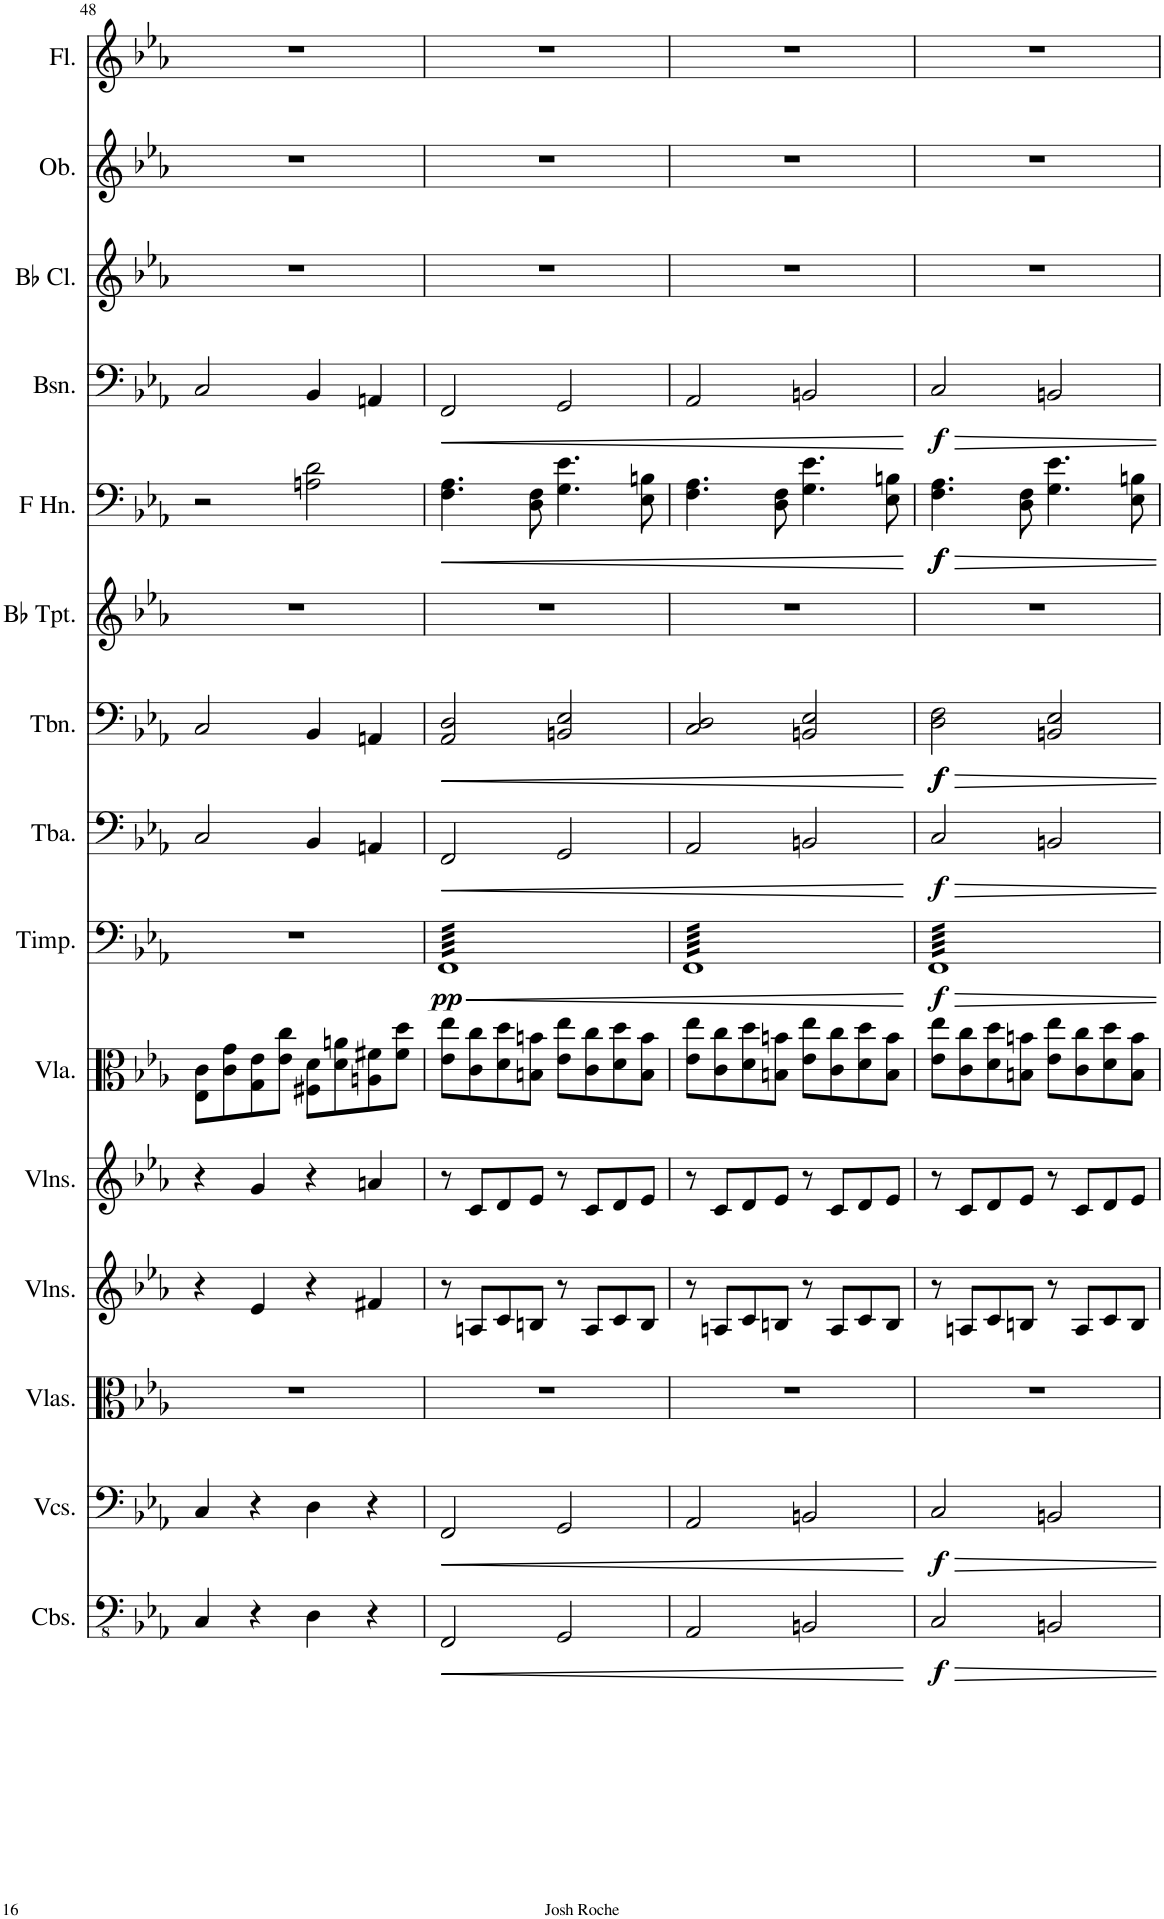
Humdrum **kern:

**kern	**dynam	**kern	**dynam	**kern	**kern	**kern	**kern	**kern	**dynam	**kern	**dynam	**kern	**dynam	**kern	**kern	**dynam	**kern	**dynam	**kern	**kern	**kern
*part15	*part15	*part14	*part14	*part13	*part12	*part11	*part10	*part9	*part9	*part8	*part8	*part7	*part7	*part6	*part5	*part5	*part4	*part4	*part3	*part2	*part1
*staff15	*staff15	*staff14	*staff14	*staff13	*staff12	*staff11	*staff10	*staff9	*staff9	*staff8	*staff8	*staff7	*staff7	*staff6	*staff5	*staff5	*staff4	*staff4	*staff3	*staff2	*staff1
*I"Contrabasses	*	*I"Violoncellos	*	*I"Violas	*I"Violins	*I"Violins	*I"Viola	*I"Timpani	*	*I"Tuba	*	*I"Trombone	*	*I"Bb Trumpet	*I"Horn in F	*	*I"Bassoon	*	*I"Bb Clarinet	*I"Oboe	*I"Flute
*I'Cbs.	*	*I'Vcs.	*	*I'Vlas.	*I'Vlns.	*I'Vlns.	*I'Vla.	*I'Timp.	*	*I'Tba.	*	*I'Tbn.	*	*I'Bb Tpt.	*	*	*I'Bsn.	*	*I'Bb Cl.	*I'Ob.	*I'Fl.
!!LO:PB:g=z
*clefFv4	*	*clefF4	*	*clefC3	*clefG2	*clefG2	*clefC3	*clefF4	*	*clefF4	*	*clefF4	*	*clefG2	*clefF4	*	*clefF4	*	*clefG2	*clefG2	*clefG2
*	*	*	*	*	*	*	*	*	*	*	*	*	*	*ITrd1c2	*ITrd4c7	*	*	*	*ITrd1c2	*	*
*k[b-e-a-]	*	*k[b-e-a-]	*	*k[b-e-a-]	*k[b-e-a-]	*k[b-e-a-]	*k[b-e-a-]	*k[b-e-a-]	*	*k[b-e-a-]	*	*k[b-e-a-]	*	*k[b-e-a-]	*k[b-e-a-]	*	*k[b-e-a-]	*	*k[b-e-a-]	*k[b-e-a-]	*k[b-e-a-]
*M4/4	*	*M4/4	*	*M4/4	*M4/4	*M4/4	*M4/4	*M4/4	*	*M4/4	*	*M4/4	*	*M4/4	*M4/4	*	*M4/4	*	*M4/4	*M4/4	*M4/4
=48	=48	=48	=48	=48	=48	=48	=48	=48	=48	=48	=48	=48	=48	=48	=48	=48	=48	=48	=48	=48	=48
4CC/	.	4C/	.	1r	4r	4r	8E-\ 8c\L	1r	.	2C/	.	2C/	.	1r	2r	.	2C/	.	1r	1r	1r
.	.	.	.	.	.	.	8c\ 8g\	.	.	.	.	.	.	.	.	.	.	.	.	.	.
4r	.	4r	.	.	4e-/	4g/	8G\ 8e-\	.	.	.	.	.	.	.	.	.	.	.	.	.	.
.	.	.	.	.	.	.	8e-\ 8cc\J	.	.	.	.	.	.	.	.	.	.	.	.	.	.
4DD\	.	4D\	.	.	4r	4r	8F#X\ 8d\L	.	.	4BB-/	.	4BB-/	.	.	2An\ 2d\	.	4BB-/	.	.	.	.
.	.	.	.	.	.	.	8d\ 8an\	.	.	.	.	.	.	.	.	.	.	.	.	.	.
4r	.	4r	.	.	4f#X/	4an/	8An\ 8f#X\	.	.	4AAn/	.	4AAn/	.	.	.	.	4AAn/	.	.	.	.
.	.	.	.	.	.	.	8f#\ 8dd\J	.	.	.	.	.	.	.	.	.	.	.	.	.	.
=49	=49	=49	=49	=49	=49	=49	=49	=49	=49	=49	=49	=49	=49	=49	=49	=49	=49	=49	=49	=49	=49
!	!LO:HP:b	!	!LO:HP:b	!	!	!	!	!	!LO:HP:b	!	!LO:HP:b	!	!LO:HP:b	!	!	!LO:HP:b	!	!LO:HP:b	!	!	!
!	!	!	!	!	!	!	!	!	!LO:DY:n=1:b	!	!	!	!	!	!	!	!	!	!	!	!
*	*	*	*	*	*	*	*	*tremolo	*	*	*	*	*	*	*	*	*	*	*	*	*
2FFF/	<	2FF/	<	1r	8r	8r	8e-\ 8ee-\L	64FFLLLL	< pp	2FF/	<	2AA-/ 2D/	<	1r	4.F\ 4.A-\	<	2FF/	<	1r	1r	1r
.	.	.	.	.	.	.	.	64FF	.	.	.	.	.	.	.	.	.	.	.	.	.
.	.	.	.	.	.	.	.	64FF	.	.	.	.	.	.	.	.	.	.	.	.	.
.	.	.	.	.	.	.	.	64FF	.	.	.	.	.	.	.	.	.	.	.	.	.
.	.	.	.	.	.	.	.	64FF	.	.	.	.	.	.	.	.	.	.	.	.	.
.	.	.	.	.	.	.	.	64FF	.	.	.	.	.	.	.	.	.	.	.	.	.
.	.	.	.	.	.	.	.	64FF	.	.	.	.	.	.	.	.	.	.	.	.	.
.	.	.	.	.	.	.	.	64FF	.	.	.	.	.	.	.	.	.	.	.	.	.
.	.	.	.	.	8An/L	8c/L	8c\ 8cc\	64FF	.	.	.	.	.	.	.	.	.	.	.	.	.
.	.	.	.	.	.	.	.	64FF	.	.	.	.	.	.	.	.	.	.	.	.	.
.	.	.	.	.	.	.	.	64FF	.	.	.	.	.	.	.	.	.	.	.	.	.
.	.	.	.	.	.	.	.	64FF	.	.	.	.	.	.	.	.	.	.	.	.	.
.	.	.	.	.	.	.	.	64FF	.	.	.	.	.	.	.	.	.	.	.	.	.
.	.	.	.	.	.	.	.	64FF	.	.	.	.	.	.	.	.	.	.	.	.	.
.	.	.	.	.	.	.	.	64FF	.	.	.	.	.	.	.	.	.	.	.	.	.
.	.	.	.	.	.	.	.	64FF	.	.	.	.	.	.	.	.	.	.	.	.	.
.	.	.	.	.	8c/	8d/	8d\ 8dd\	64FF	.	.	.	.	.	.	.	.	.	.	.	.	.
.	.	.	.	.	.	.	.	64FF	.	.	.	.	.	.	.	.	.	.	.	.	.
.	.	.	.	.	.	.	.	64FF	.	.	.	.	.	.	.	.	.	.	.	.	.
.	.	.	.	.	.	.	.	64FF	.	.	.	.	.	.	.	.	.	.	.	.	.
.	.	.	.	.	.	.	.	64FF	.	.	.	.	.	.	.	.	.	.	.	.	.
.	.	.	.	.	.	.	.	64FF	.	.	.	.	.	.	.	.	.	.	.	.	.
.	.	.	.	.	.	.	.	64FF	.	.	.	.	.	.	.	.	.	.	.	.	.
.	.	.	.	.	.	.	.	64FF	.	.	.	.	.	.	.	.	.	.	.	.	.
.	.	.	.	.	8Bn/J	8e-/J	8Bn\ 8bn\J	64FF	.	.	.	.	.	.	8D\ 8F\	.	.	.	.	.	.
.	.	.	.	.	.	.	.	64FF	.	.	.	.	.	.	.	.	.	.	.	.	.
.	.	.	.	.	.	.	.	64FF	.	.	.	.	.	.	.	.	.	.	.	.	.
.	.	.	.	.	.	.	.	64FF	.	.	.	.	.	.	.	.	.	.	.	.	.
.	.	.	.	.	.	.	.	64FF	.	.	.	.	.	.	.	.	.	.	.	.	.
.	.	.	.	.	.	.	.	64FF	.	.	.	.	.	.	.	.	.	.	.	.	.
.	.	.	.	.	.	.	.	64FF	.	.	.	.	.	.	.	.	.	.	.	.	.
.	.	.	.	.	.	.	.	64FF	.	.	.	.	.	.	.	.	.	.	.	.	.
2GGG/	.	2GG/	.	.	8r	8r	8e-\ 8ee-\L	64FF	.	2GG/	.	2BBn/ 2E-/	.	.	4.G\ 4.e-\	.	2GG/	.	.	.	.
.	.	.	.	.	.	.	.	64FF	.	.	.	.	.	.	.	.	.	.	.	.	.
.	.	.	.	.	.	.	.	64FF	.	.	.	.	.	.	.	.	.	.	.	.	.
.	.	.	.	.	.	.	.	64FF	.	.	.	.	.	.	.	.	.	.	.	.	.
.	.	.	.	.	.	.	.	64FF	.	.	.	.	.	.	.	.	.	.	.	.	.
.	.	.	.	.	.	.	.	64FF	.	.	.	.	.	.	.	.	.	.	.	.	.
.	.	.	.	.	.	.	.	64FF	.	.	.	.	.	.	.	.	.	.	.	.	.
.	.	.	.	.	.	.	.	64FF	.	.	.	.	.	.	.	.	.	.	.	.	.
.	.	.	.	.	8A/L	8c/L	8c\ 8cc\	64FF	.	.	.	.	.	.	.	.	.	.	.	.	.
.	.	.	.	.	.	.	.	64FF	.	.	.	.	.	.	.	.	.	.	.	.	.
.	.	.	.	.	.	.	.	64FF	.	.	.	.	.	.	.	.	.	.	.	.	.
.	.	.	.	.	.	.	.	64FF	.	.	.	.	.	.	.	.	.	.	.	.	.
.	.	.	.	.	.	.	.	64FF	.	.	.	.	.	.	.	.	.	.	.	.	.
.	.	.	.	.	.	.	.	64FF	.	.	.	.	.	.	.	.	.	.	.	.	.
.	.	.	.	.	.	.	.	64FF	.	.	.	.	.	.	.	.	.	.	.	.	.
.	.	.	.	.	.	.	.	64FF	.	.	.	.	.	.	.	.	.	.	.	.	.
.	.	.	.	.	8c/	8d/	8d\ 8dd\	64FF	.	.	.	.	.	.	.	.	.	.	.	.	.
.	.	.	.	.	.	.	.	64FF	.	.	.	.	.	.	.	.	.	.	.	.	.
.	.	.	.	.	.	.	.	64FF	.	.	.	.	.	.	.	.	.	.	.	.	.
.	.	.	.	.	.	.	.	64FF	.	.	.	.	.	.	.	.	.	.	.	.	.
.	.	.	.	.	.	.	.	64FF	.	.	.	.	.	.	.	.	.	.	.	.	.
.	.	.	.	.	.	.	.	64FF	.	.	.	.	.	.	.	.	.	.	.	.	.
.	.	.	.	.	.	.	.	64FF	.	.	.	.	.	.	.	.	.	.	.	.	.
.	.	.	.	.	.	.	.	64FF	.	.	.	.	.	.	.	.	.	.	.	.	.
.	.	.	.	.	8B/J	8e-/J	8B\ 8b\J	64FF	.	.	.	.	.	.	8E-\ 8Bn\	.	.	.	.	.	.
.	.	.	.	.	.	.	.	64FF	.	.	.	.	.	.	.	.	.	.	.	.	.
.	.	.	.	.	.	.	.	64FF	.	.	.	.	.	.	.	.	.	.	.	.	.
.	.	.	.	.	.	.	.	64FF	.	.	.	.	.	.	.	.	.	.	.	.	.
.	.	.	.	.	.	.	.	64FF	.	.	.	.	.	.	.	.	.	.	.	.	.
.	.	.	.	.	.	.	.	64FF	.	.	.	.	.	.	.	.	.	.	.	.	.
.	.	.	.	.	.	.	.	64FF	.	.	.	.	.	.	.	.	.	.	.	.	.
.	.	.	.	.	.	.	.	64FFJJJJ	.	.	.	.	.	.	.	.	.	.	.	.	.
=50	=50	=50	=50	=50	=50	=50	=50	=50	=50	=50	=50	=50	=50	=50	=50	=50	=50	=50	=50	=50	=50
2AAA-/	.	2AA-/	.	1r	8r	8r	8e-\ 8ee-\L	64FFLLLL	.	2AA-/	.	2C/ 2D/	.	1r	4.F\ 4.A-\	.	2AA-/	.	1r	1r	1r
.	.	.	.	.	.	.	.	64FF	.	.	.	.	.	.	.	.	.	.	.	.	.
.	.	.	.	.	.	.	.	64FF	.	.	.	.	.	.	.	.	.	.	.	.	.
.	.	.	.	.	.	.	.	64FF	.	.	.	.	.	.	.	.	.	.	.	.	.
.	.	.	.	.	.	.	.	64FF	.	.	.	.	.	.	.	.	.	.	.	.	.
.	.	.	.	.	.	.	.	64FF	.	.	.	.	.	.	.	.	.	.	.	.	.
.	.	.	.	.	.	.	.	64FF	.	.	.	.	.	.	.	.	.	.	.	.	.
.	.	.	.	.	.	.	.	64FF	.	.	.	.	.	.	.	.	.	.	.	.	.
.	.	.	.	.	8An/L	8c/L	8c\ 8cc\	64FF	.	.	.	.	.	.	.	.	.	.	.	.	.
.	.	.	.	.	.	.	.	64FF	.	.	.	.	.	.	.	.	.	.	.	.	.
.	.	.	.	.	.	.	.	64FF	.	.	.	.	.	.	.	.	.	.	.	.	.
.	.	.	.	.	.	.	.	64FF	.	.	.	.	.	.	.	.	.	.	.	.	.
.	.	.	.	.	.	.	.	64FF	.	.	.	.	.	.	.	.	.	.	.	.	.
.	.	.	.	.	.	.	.	64FF	.	.	.	.	.	.	.	.	.	.	.	.	.
.	.	.	.	.	.	.	.	64FF	.	.	.	.	.	.	.	.	.	.	.	.	.
.	.	.	.	.	.	.	.	64FF	.	.	.	.	.	.	.	.	.	.	.	.	.
.	.	.	.	.	8c/	8d/	8d\ 8dd\	64FF	.	.	.	.	.	.	.	.	.	.	.	.	.
.	.	.	.	.	.	.	.	64FF	.	.	.	.	.	.	.	.	.	.	.	.	.
.	.	.	.	.	.	.	.	64FF	.	.	.	.	.	.	.	.	.	.	.	.	.
.	.	.	.	.	.	.	.	64FF	.	.	.	.	.	.	.	.	.	.	.	.	.
.	.	.	.	.	.	.	.	64FF	.	.	.	.	.	.	.	.	.	.	.	.	.
.	.	.	.	.	.	.	.	64FF	.	.	.	.	.	.	.	.	.	.	.	.	.
.	.	.	.	.	.	.	.	64FF	.	.	.	.	.	.	.	.	.	.	.	.	.
.	.	.	.	.	.	.	.	64FF	.	.	.	.	.	.	.	.	.	.	.	.	.
.	.	.	.	.	8Bn/J	8e-/J	8Bn\ 8bn\J	64FF	.	.	.	.	.	.	8D\ 8F\	.	.	.	.	.	.
.	.	.	.	.	.	.	.	64FF	.	.	.	.	.	.	.	.	.	.	.	.	.
.	.	.	.	.	.	.	.	64FF	.	.	.	.	.	.	.	.	.	.	.	.	.
.	.	.	.	.	.	.	.	64FF	.	.	.	.	.	.	.	.	.	.	.	.	.
.	.	.	.	.	.	.	.	64FF	.	.	.	.	.	.	.	.	.	.	.	.	.
.	.	.	.	.	.	.	.	64FF	.	.	.	.	.	.	.	.	.	.	.	.	.
.	.	.	.	.	.	.	.	64FF	.	.	.	.	.	.	.	.	.	.	.	.	.
.	.	.	.	.	.	.	.	64FF	.	.	.	.	.	.	.	.	.	.	.	.	.
2BBBn/	.	2BBn/	.	.	8r	8r	8e-\ 8ee-\L	64FF	.	2BBn/	.	2BBn/ 2E-/	.	.	4.G\ 4.e-\	.	2BBn/	.	.	.	.
.	.	.	.	.	.	.	.	64FF	.	.	.	.	.	.	.	.	.	.	.	.	.
.	.	.	.	.	.	.	.	64FF	.	.	.	.	.	.	.	.	.	.	.	.	.
.	.	.	.	.	.	.	.	64FF	.	.	.	.	.	.	.	.	.	.	.	.	.
.	.	.	.	.	.	.	.	64FF	.	.	.	.	.	.	.	.	.	.	.	.	.
.	.	.	.	.	.	.	.	64FF	.	.	.	.	.	.	.	.	.	.	.	.	.
.	.	.	.	.	.	.	.	64FF	.	.	.	.	.	.	.	.	.	.	.	.	.
.	.	.	.	.	.	.	.	64FF	.	.	.	.	.	.	.	.	.	.	.	.	.
.	.	.	.	.	8A/L	8c/L	8c\ 8cc\	64FF	.	.	.	.	.	.	.	.	.	.	.	.	.
.	.	.	.	.	.	.	.	64FF	.	.	.	.	.	.	.	.	.	.	.	.	.
.	.	.	.	.	.	.	.	64FF	.	.	.	.	.	.	.	.	.	.	.	.	.
.	.	.	.	.	.	.	.	64FF	.	.	.	.	.	.	.	.	.	.	.	.	.
.	.	.	.	.	.	.	.	64FF	.	.	.	.	.	.	.	.	.	.	.	.	.
.	.	.	.	.	.	.	.	64FF	.	.	.	.	.	.	.	.	.	.	.	.	.
.	.	.	.	.	.	.	.	64FF	.	.	.	.	.	.	.	.	.	.	.	.	.
.	.	.	.	.	.	.	.	64FF	.	.	.	.	.	.	.	.	.	.	.	.	.
.	.	.	.	.	8c/	8d/	8d\ 8dd\	64FF	.	.	.	.	.	.	.	.	.	.	.	.	.
.	.	.	.	.	.	.	.	64FF	.	.	.	.	.	.	.	.	.	.	.	.	.
.	.	.	.	.	.	.	.	64FF	.	.	.	.	.	.	.	.	.	.	.	.	.
.	.	.	.	.	.	.	.	64FF	.	.	.	.	.	.	.	.	.	.	.	.	.
.	.	.	.	.	.	.	.	64FF	.	.	.	.	.	.	.	.	.	.	.	.	.
.	.	.	.	.	.	.	.	64FF	.	.	.	.	.	.	.	.	.	.	.	.	.
.	.	.	.	.	.	.	.	64FF	.	.	.	.	.	.	.	.	.	.	.	.	.
.	.	.	.	.	.	.	.	64FF	.	.	.	.	.	.	.	.	.	.	.	.	.
.	.	.	.	.	8B/J	8e-/J	8B\ 8b\J	64FF	.	.	.	.	.	.	8E-\ 8Bn\	.	.	.	.	.	.
.	.	.	.	.	.	.	.	64FF	.	.	.	.	.	.	.	.	.	.	.	.	.
.	.	.	.	.	.	.	.	64FF	.	.	.	.	.	.	.	.	.	.	.	.	.
.	.	.	.	.	.	.	.	64FF	.	.	.	.	.	.	.	.	.	.	.	.	.
.	.	.	.	.	.	.	.	64FF	.	.	.	.	.	.	.	.	.	.	.	.	.
.	.	.	.	.	.	.	.	64FF	.	.	.	.	.	.	.	.	.	.	.	.	.
.	.	.	.	.	.	.	.	64FF	.	.	.	.	.	.	.	.	.	.	.	.	.
.	.	.	.	.	.	.	.	64FFJJJJ	.	.	.	.	.	.	.	.	.	.	.	.	.
.	[	.	[	.	.	.	.	.	[	.	[	.	[	.	.	[	.	[	.	.	.
=51	=51	=51	=51	=51	=51	=51	=51	=51	=51	=51	=51	=51	=51	=51	=51	=51	=51	=51	=51	=51	=51
!	!LO:DY:b	!	!LO:DY:b	!	!	!	!	!	!LO:DY:b	!	!LO:DY:b	!	!LO:DY:b	!	!	!	!	!	!	!	!
!	!	!	!	!	!	!	!	!	!	!	!	!	!LO:DY:n=1:b	!	!	!LO:DY:b	!	!	!	!	!
!	!	!	!	!	!	!	!	!	!	!	!	!	!	!	!	!LO:DY:n=1:b	!	!LO:DY:b	!	!	!
2CC/	f	2C/	f	1r	8r	8r	8e-\ 8ee-\L	64FFLLLL	f	2C/	f	2D\ 2F\	f f	1r	4.F\ 4.A-\	f f	2C/	f	1r	1r	1r
.	.	.	.	.	.	.	.	64FF	.	.	.	.	.	.	.	.	.	.	.	.	.
.	.	.	.	.	.	.	.	64FF	.	.	.	.	.	.	.	.	.	.	.	.	.
.	.	.	.	.	.	.	.	64FF	.	.	.	.	.	.	.	.	.	.	.	.	.
.	.	.	.	.	.	.	.	64FF	.	.	.	.	.	.	.	.	.	.	.	.	.
.	.	.	.	.	.	.	.	64FF	.	.	.	.	.	.	.	.	.	.	.	.	.
.	.	.	.	.	.	.	.	64FF	.	.	.	.	.	.	.	.	.	.	.	.	.
.	.	.	.	.	.	.	.	64FF	.	.	.	.	.	.	.	.	.	.	.	.	.
.	.	.	.	.	8An/L	8c/L	8c\ 8cc\	64FF	.	.	.	.	.	.	.	.	.	.	.	.	.
.	.	.	.	.	.	.	.	64FF	.	.	.	.	.	.	.	.	.	.	.	.	.
.	.	.	.	.	.	.	.	64FF	.	.	.	.	.	.	.	.	.	.	.	.	.
.	.	.	.	.	.	.	.	64FF	.	.	.	.	.	.	.	.	.	.	.	.	.
.	.	.	.	.	.	.	.	64FF	.	.	.	.	.	.	.	.	.	.	.	.	.
.	.	.	.	.	.	.	.	64FF	.	.	.	.	.	.	.	.	.	.	.	.	.
.	.	.	.	.	.	.	.	64FF	.	.	.	.	.	.	.	.	.	.	.	.	.
.	.	.	.	.	.	.	.	64FF	.	.	.	.	.	.	.	.	.	.	.	.	.
.	.	.	.	.	8c/	8d/	8d\ 8dd\	64FF	.	.	.	.	.	.	.	.	.	.	.	.	.
.	.	.	.	.	.	.	.	64FF	.	.	.	.	.	.	.	.	.	.	.	.	.
.	.	.	.	.	.	.	.	64FF	.	.	.	.	.	.	.	.	.	.	.	.	.
.	.	.	.	.	.	.	.	64FF	.	.	.	.	.	.	.	.	.	.	.	.	.
.	.	.	.	.	.	.	.	64FF	.	.	.	.	.	.	.	.	.	.	.	.	.
.	.	.	.	.	.	.	.	64FF	.	.	.	.	.	.	.	.	.	.	.	.	.
.	.	.	.	.	.	.	.	64FF	.	.	.	.	.	.	.	.	.	.	.	.	.
.	.	.	.	.	.	.	.	64FF	.	.	.	.	.	.	.	.	.	.	.	.	.
.	.	.	.	.	8Bn/J	8e-/J	8Bn\ 8bn\J	64FF	.	.	.	.	.	.	8D\ 8F\	.	.	.	.	.	.
.	.	.	.	.	.	.	.	64FF	.	.	.	.	.	.	.	.	.	.	.	.	.
.	.	.	.	.	.	.	.	64FF	.	.	.	.	.	.	.	.	.	.	.	.	.
.	.	.	.	.	.	.	.	64FF	.	.	.	.	.	.	.	.	.	.	.	.	.
.	.	.	.	.	.	.	.	64FF	.	.	.	.	.	.	.	.	.	.	.	.	.
.	.	.	.	.	.	.	.	64FF	.	.	.	.	.	.	.	.	.	.	.	.	.
.	.	.	.	.	.	.	.	64FF	.	.	.	.	.	.	.	.	.	.	.	.	.
.	.	.	.	.	.	.	.	64FF	.	.	.	.	.	.	.	.	.	.	.	.	.
2BBBn/	.	2BBn/	.	.	8r	8r	8e-\ 8ee-\L	64FF	.	2BBn/	.	2BBn/ 2E-/	.	.	4.G\ 4.e-\	.	2BBn/	.	.	.	.
.	.	.	.	.	.	.	.	64FF	.	.	.	.	.	.	.	.	.	.	.	.	.
.	.	.	.	.	.	.	.	64FF	.	.	.	.	.	.	.	.	.	.	.	.	.
.	.	.	.	.	.	.	.	64FF	.	.	.	.	.	.	.	.	.	.	.	.	.
.	.	.	.	.	.	.	.	64FF	.	.	.	.	.	.	.	.	.	.	.	.	.
.	.	.	.	.	.	.	.	64FF	.	.	.	.	.	.	.	.	.	.	.	.	.
.	.	.	.	.	.	.	.	64FF	.	.	.	.	.	.	.	.	.	.	.	.	.
.	.	.	.	.	.	.	.	64FF	.	.	.	.	.	.	.	.	.	.	.	.	.
.	.	.	.	.	8A/L	8c/L	8c\ 8cc\	64FF	.	.	.	.	.	.	.	.	.	.	.	.	.
.	.	.	.	.	.	.	.	64FF	.	.	.	.	.	.	.	.	.	.	.	.	.
.	.	.	.	.	.	.	.	64FF	.	.	.	.	.	.	.	.	.	.	.	.	.
.	.	.	.	.	.	.	.	64FF	.	.	.	.	.	.	.	.	.	.	.	.	.
.	.	.	.	.	.	.	.	64FF	.	.	.	.	.	.	.	.	.	.	.	.	.
.	.	.	.	.	.	.	.	64FF	.	.	.	.	.	.	.	.	.	.	.	.	.
.	.	.	.	.	.	.	.	64FF	.	.	.	.	.	.	.	.	.	.	.	.	.
.	.	.	.	.	.	.	.	64FF	.	.	.	.	.	.	.	.	.	.	.	.	.
.	.	.	.	.	8c/	8d/	8d\ 8dd\	64FF	.	.	.	.	.	.	.	.	.	.	.	.	.
.	.	.	.	.	.	.	.	64FF	.	.	.	.	.	.	.	.	.	.	.	.	.
.	.	.	.	.	.	.	.	64FF	.	.	.	.	.	.	.	.	.	.	.	.	.
.	.	.	.	.	.	.	.	64FF	.	.	.	.	.	.	.	.	.	.	.	.	.
.	.	.	.	.	.	.	.	64FF	.	.	.	.	.	.	.	.	.	.	.	.	.
.	.	.	.	.	.	.	.	64FF	.	.	.	.	.	.	.	.	.	.	.	.	.
.	.	.	.	.	.	.	.	64FF	.	.	.	.	.	.	.	.	.	.	.	.	.
.	.	.	.	.	.	.	.	64FF	.	.	.	.	.	.	.	.	.	.	.	.	.
.	.	.	.	.	8B/J	8e-/J	8B\ 8b\J	64FF	.	.	.	.	.	.	8E-\ 8Bn\	.	.	.	.	.	.
.	.	.	.	.	.	.	.	64FF	.	.	.	.	.	.	.	.	.	.	.	.	.
.	.	.	.	.	.	.	.	64FF	.	.	.	.	.	.	.	.	.	.	.	.	.
.	.	.	.	.	.	.	.	64FF	.	.	.	.	.	.	.	.	.	.	.	.	.
.	.	.	.	.	.	.	.	64FF	.	.	.	.	.	.	.	.	.	.	.	.	.
.	.	.	.	.	.	.	.	64FF	.	.	.	.	.	.	.	.	.	.	.	.	.
.	.	.	.	.	.	.	.	64FF	.	.	.	.	.	.	.	.	.	.	.	.	.
.	.	.	.	.	.	.	.	64FFJJJJ	.	.	.	.	.	.	.	.	.	.	.	.	.
*	*	*	*	*	*	*	*	*Xtremolo	*	*	*	*	*	*	*	*	*	*	*	*	*
=	=	=	=	=	=	=	=	=	=	=	=	=	=	=	=	=	=	=	=	=	=
*-	*-	*-	*-	*-	*-	*-	*-	*-	*-	*-	*-	*-	*-	*-	*-	*-	*-	*-	*-	*-	*-
